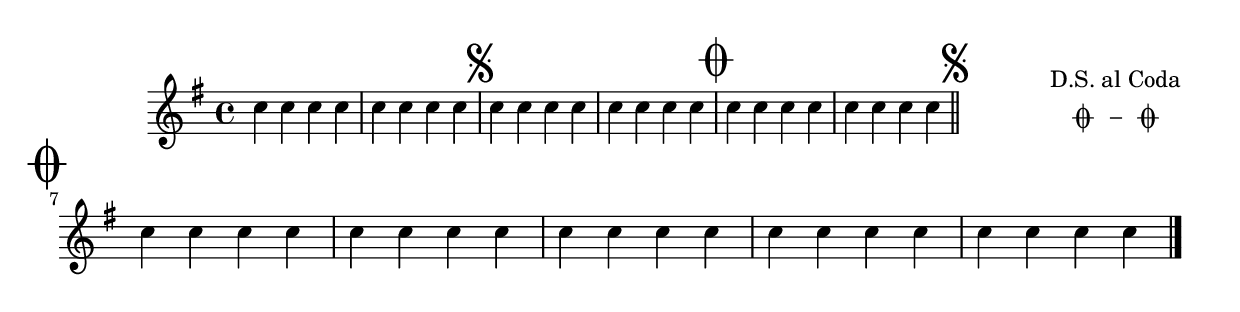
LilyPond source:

%% Do not edit this file; it is auto-generated from LSR http://lsr.dsi.unimi.it
%% This file is in the public domain.
\version "2.11.64"

\header {
  lsrtags = "repeats, breaks"

  texidoc = "
If you want to place an exiting segno sign and add text like \"D.S. al
Coda\" next to it where usually the staff lines are you can use this
snippet. The coda will resume in a new line. There is a variation
documented in this snippet, where the coda will remain on the same
line.

"
  doctitle = "Positioning segno and coda (with line break)"
} % begin verbatim

{ 
  \clef treble
  \key g \major
  \time 4/4
  \relative c'' {
    \repeat unfold 2 {
      | c4 c c c
    }
    
    % Set segno sign as rehearsal mark and adjust size if needed
    % \once \override Score.RehearsalMark #'font-size = #3
    \mark \markup { \musicglyph #"scripts.segno" }
    \repeat unfold 2 {
      | c4 c c c
    }
    
    % Set coda sign as rehearsal mark and adjust size if needed
    \once \override Score.RehearsalMark #'font-size = #4
    \mark \markup { \musicglyph #"scripts.coda" }
    \repeat unfold 2 {
      | c4 c c c
    }
    
    % Should Coda be on anew line?
    % Coda NOT on new line: use \nobreak
    % Coda on new line: DON'T use \nobreak
    % \noBreak
    
    \bar "||"
    
    % Set segno sign as rehearsal mark and adjust size if needed
    \once \override Score.RehearsalMark #'break-visibility = #begin-of-line-invisible
    % \once \override Score.RehearsalMark #'font-size = #3
    \mark \markup { \musicglyph #"scripts.segno" }
    
    % Here begins the trickery! 
    % \cadenzaOn will suppress the bar count and \stopStaff removes the staff lines.
    \cadenzaOn 
      \stopStaff 
        % Some examples of possible text-displays 
        
        % text line-aligned
        % ==================
        % Move text to the desired position
        % \once \override TextScript #'extra-offset = #'( 2 . -3.5 )
        % | s1*0^\markup { D.S. al Coda } }
        
        % text center-aligned
        % ====================
        % Move text to the desired position
        % \once \override TextScript #'extra-offset = #'( 6 . -5.0 )
        % | s1*0^\markup { \center-column { D.S. "al Coda" } }
        
        % text and symbols center-aligned
        % ===============================
        % Move text to the desired position and tweak spacing for optimum text alignment
        %\once \override TextScript #'extra-offset = #'( 8 . -5.5 )
        \once \override TextScript #'word-space = #1.5
        \once \override TextScript #'X-offset = #8
        \once \override TextScript #'Y-offset = #1.5
        | s1*0^\markup { \center-column { "D.S. al Coda" \line { \musicglyph #"scripts.coda" \musicglyph #"scripts.tenuto" \musicglyph #"scripts.coda"} } }
        
        % Increasing the unfold counter will expand the staff-free space
        \repeat unfold 4 {
          s4 s4 s4 s4
          \bar ""
        }
        % Resume bar count and show staff lines again
     \startStaff
   \cadenzaOff
   
   % Should Coda be on new line?
   % Coda NOT on new line: DON'T use \break
   % Coda on new line: use \break
   \break 
   
   % Show up, you clef and key!
   \once \override Staff.KeySignature #'break-visibility = #end-of-line-invisible
   \once \override Staff.Clef #'break-visibility = #end-of-line-invisible

   % Set coda sign as rehearsal mark and adjust size and position
   
   % Put the coda sign ontop of the (treble-)clef dependend on coda's line-position
      
     % Coda NOT on new line, use this:
     % \once \override Score.RehearsalMark #'extra-offset = #'( -2 . 1.75 )
     
     % Coda on new line, use this:
     \once \override Score.RehearsalMark #'extra-offset = #'( -8.42 . 1.75 )
   
   \once \override Score.RehearsalMark #'font-size = #5
   \mark \markup { \musicglyph #"scripts.coda" }

   % The coda
   \repeat unfold 5 {
      | c4 c c c
    }
    \bar"|."
  }
}
